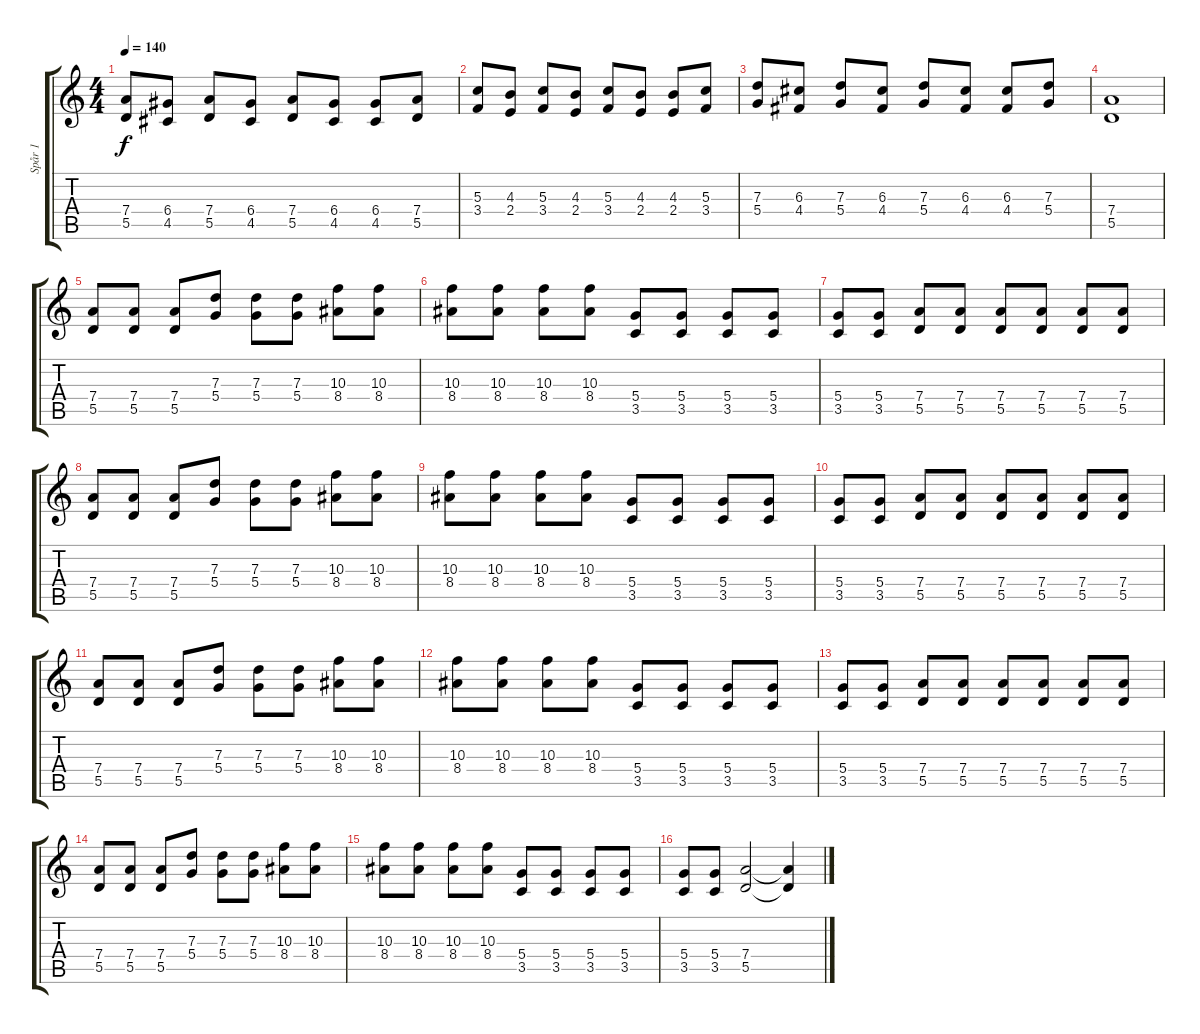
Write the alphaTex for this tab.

\track ("Spår 1" "Spår 1") {instrument overdrivenguitar}
\staff {score tabs}
\tuning (E4 B3 G3 D3 A2 E2) {hide}
\ts (4 4)
\tempo 140
\clef g2
\ks c
(7.4 5.5).8{dy f} (6.4 4.5).8 (7.4 5.5).8 (6.4 4.5).8 (7.4 5.5).8 (6.4 4.5).8 (6.4 4.5).8 (7.4 5.5).8 |
(5.3 3.4).8 (4.3 2.4).8 (5.3 3.4).8 (4.3 2.4).8 (5.3 3.4).8 (4.3 2.4).8 (4.3 2.4).8 (5.3 3.4).8 |
(7.3 5.4).8 (6.3 4.4).8 (7.3 5.4).8 (6.3 4.4).8 (7.3 5.4).8 (6.3 4.4).8 (6.3 4.4).8 (7.3 5.4).8 |
(7.4 5.5).1 |
(7.4 5.5).8 (7.4 5.5).8 (7.4 5.5).8 (7.3 5.4).8 (7.3 5.4).8 (7.3 5.4).8 (10.3 8.4).8 (10.3 8.4).8 |
(10.3 8.4).8 (10.3 8.4).8 (10.3 8.4).8 (10.3 8.4).8 (5.4 3.5).8 (5.4 3.5).8 (5.4 3.5).8 (5.4 3.5).8 |
(5.4 3.5).8 (5.4 3.5).8 (7.4 5.5).8 (7.4 5.5).8 (7.4 5.5).8 (7.4 5.5).8 (7.4 5.5).8 (7.4 5.5).8 |
(7.4 5.5).8 (7.4 5.5).8 (7.4 5.5).8 (7.3 5.4).8 (7.3 5.4).8 (7.3 5.4).8 (10.3 8.4).8 (10.3 8.4).8 |
(10.3 8.4).8 (10.3 8.4).8 (10.3 8.4).8 (10.3 8.4).8 (5.4 3.5).8 (5.4 3.5).8 (5.4 3.5).8 (5.4 3.5).8 |
(5.4 3.5).8 (5.4 3.5).8 (7.4 5.5).8 (7.4 5.5).8 (7.4 5.5).8 (7.4 5.5).8 (7.4 5.5).8 (7.4 5.5).8 |
(7.4 5.5).8 (7.4 5.5).8 (7.4 5.5).8 (7.3 5.4).8 (7.3 5.4).8 (7.3 5.4).8 (10.3 8.4).8 (10.3 8.4).8 |
(10.3 8.4).8 (10.3 8.4).8 (10.3 8.4).8 (10.3 8.4).8 (5.4 3.5).8 (5.4 3.5).8 (5.4 3.5).8 (5.4 3.5).8 |
(5.4 3.5).8 (5.4 3.5).8 (7.4 5.5).8 (7.4 5.5).8 (7.4 5.5).8 (7.4 5.5).8 (7.4 5.5).8 (7.4 5.5).8 |
(7.4 5.5).8 (7.4 5.5).8 (7.4 5.5).8 (7.3 5.4).8 (7.3 5.4).8 (7.3 5.4).8 (10.3 8.4).8 (10.3 8.4).8 |
(10.3 8.4).8 (10.3 8.4).8 (10.3 8.4).8 (10.3 8.4).8 (5.4 3.5).8 (5.4 3.5).8 (5.4 3.5).8 (5.4 3.5).8 |
(5.4 3.5).8 (5.4 3.5).8 (7.4 5.5).2 (7.4{t} 5.5{t}).4
